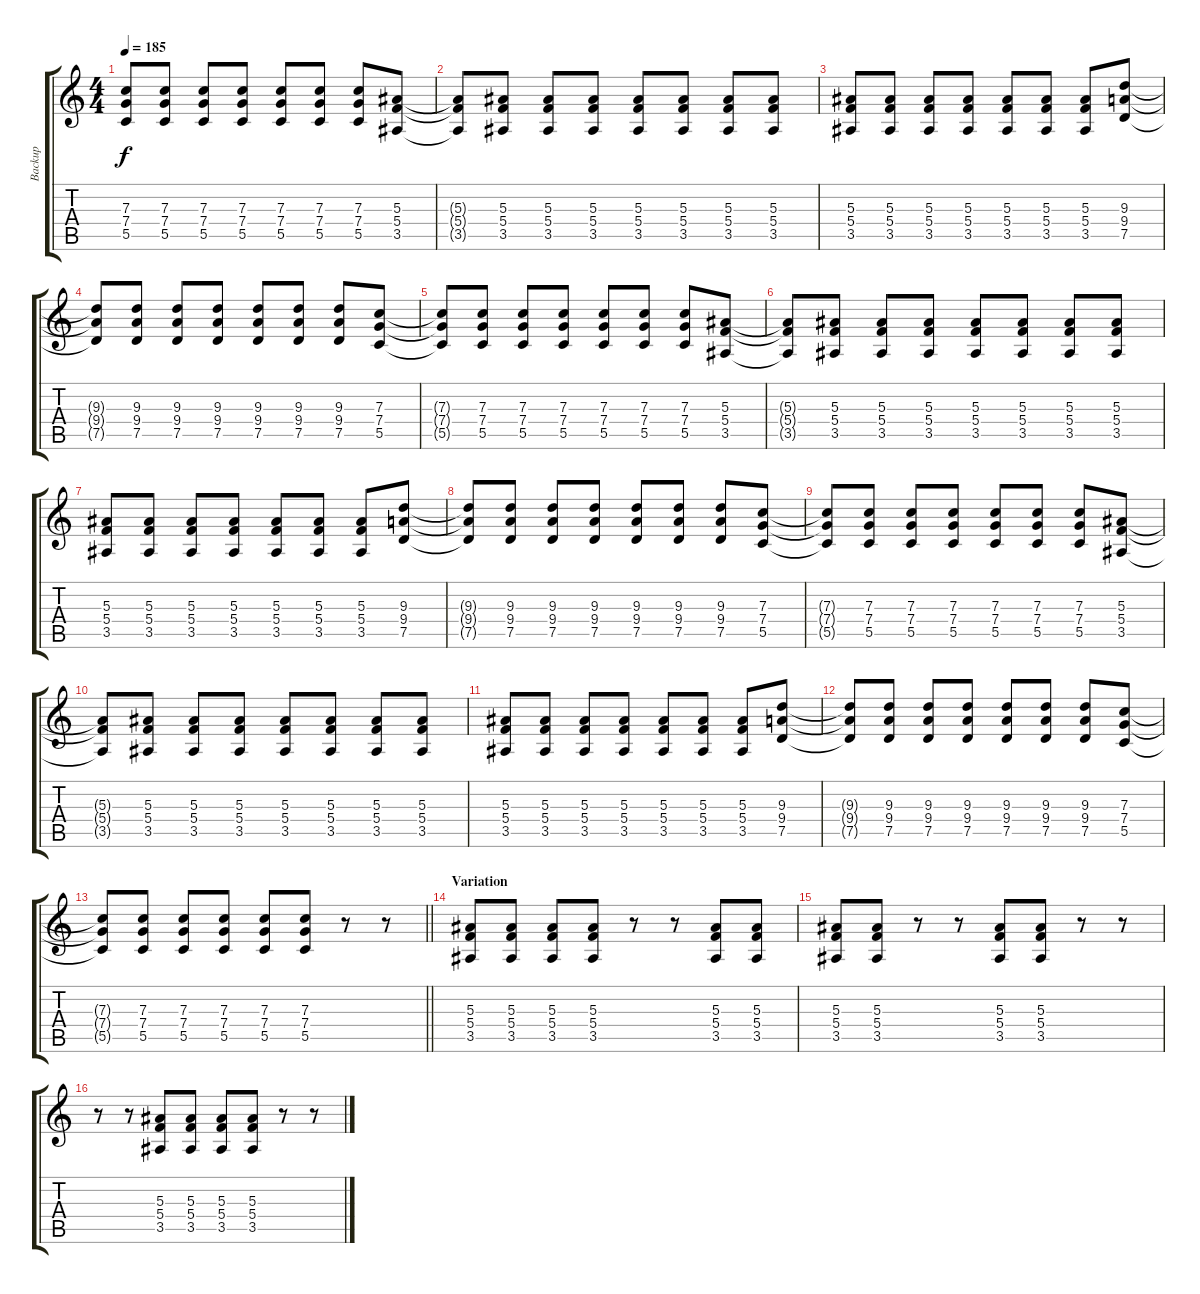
\track ("Backup" "Backup") {instrument distortionguitar}
\staff {score tabs}
\tuning (D4 A3 F3 C3 G2 C2) {hide}
\ts (4 4)
\tempo 185
\clef g2
\ks c
(7.3{t} 7.4{t} 5.5{t}).8{dy f} (7.3 7.4 5.5).8 (7.3 7.4 5.5).8 (7.3 7.4 5.5).8 (7.3 7.4 5.5).8 (7.3 7.4 5.5).8 (7.3 7.4 5.5).8 (5.3 5.4 3.5).8 |
(5.3{t} 5.4{t} 3.5{t}).8 (5.3 5.4 3.5).8 (5.3 5.4 3.5).8 (5.3 5.4 3.5).8 (5.3 5.4 3.5).8 (5.3 5.4 3.5).8 (5.3 5.4 3.5).8 (5.3 5.4 3.5).8 |
(5.3 5.4 3.5).8 (5.3 5.4 3.5).8 (5.3 5.4 3.5).8 (5.3 5.4 3.5).8 (5.3 5.4 3.5).8 (5.3 5.4 3.5).8 (5.3 5.4 3.5).8 (9.3 9.4 7.5).8 |
(9.3{t} 9.4{t} 7.5{t}).8 (9.3 9.4 7.5).8 (9.3 9.4 7.5).8 (9.3 9.4 7.5).8 (9.3 9.4 7.5).8 (9.3 9.4 7.5).8 (9.3 9.4 7.5).8 (7.3 7.4 5.5).8 |
(7.3{t} 7.4{t} 5.5{t}).8 (7.3 7.4 5.5).8 (7.3 7.4 5.5).8 (7.3 7.4 5.5).8 (7.3 7.4 5.5).8 (7.3 7.4 5.5).8 (7.3 7.4 5.5).8 (5.3 5.4 3.5).8 |
(5.3{t} 5.4{t} 3.5{t}).8 (5.3 5.4 3.5).8 (5.3 5.4 3.5).8 (5.3 5.4 3.5).8 (5.3 5.4 3.5).8 (5.3 5.4 3.5).8 (5.3 5.4 3.5).8 (5.3 5.4 3.5).8 |
(5.3 5.4 3.5).8 (5.3 5.4 3.5).8 (5.3 5.4 3.5).8 (5.3 5.4 3.5).8 (5.3 5.4 3.5).8 (5.3 5.4 3.5).8 (5.3 5.4 3.5).8 (9.3 9.4 7.5).8 |
(9.3{t} 9.4{t} 7.5{t}).8 (9.3 9.4 7.5).8 (9.3 9.4 7.5).8 (9.3 9.4 7.5).8 (9.3 9.4 7.5).8 (9.3 9.4 7.5).8 (9.3 9.4 7.5).8 (7.3 7.4 5.5).8 |
(7.3{t} 7.4{t} 5.5{t}).8 (7.3 7.4 5.5).8 (7.3 7.4 5.5).8 (7.3 7.4 5.5).8 (7.3 7.4 5.5).8 (7.3 7.4 5.5).8 (7.3 7.4 5.5).8 (5.3 5.4 3.5).8 |
(5.3{t} 5.4{t} 3.5{t}).8 (5.3 5.4 3.5).8 (5.3 5.4 3.5).8 (5.3 5.4 3.5).8 (5.3 5.4 3.5).8 (5.3 5.4 3.5).8 (5.3 5.4 3.5).8 (5.3 5.4 3.5).8 |
(5.3 5.4 3.5).8 (5.3 5.4 3.5).8 (5.3 5.4 3.5).8 (5.3 5.4 3.5).8 (5.3 5.4 3.5).8 (5.3 5.4 3.5).8 (5.3 5.4 3.5).8 (9.3 9.4 7.5).8 |
(9.3{t} 9.4{t} 7.5{t}).8 (9.3 9.4 7.5).8 (9.3 9.4 7.5).8 (9.3 9.4 7.5).8 (9.3 9.4 7.5).8 (9.3 9.4 7.5).8 (9.3 9.4 7.5).8 (7.3 7.4 5.5).8 |
\barLineRight lightlight
(7.3{t} 7.4{t} 5.5{t}).8 (7.3 7.4 5.5).8 (7.3 7.4 5.5).8 (7.3 7.4 5.5).8 (7.3 7.4 5.5).8 (7.3 7.4 5.5).8 r.8 r.8 |
\section ("" "Variation")
(5.3 5.4 3.5).8 (5.3 5.4 3.5).8 (5.3 5.4 3.5).8 (5.3 5.4 3.5).8 r.8 r.8 (5.3 5.4 3.5).8 (5.3 5.4 3.5).8 |
(5.3 5.4 3.5).8 (5.3 5.4 3.5).8 r.8 r.8 (5.3 5.4 3.5).8 (5.3 5.4 3.5).8 r.8 r.8 |
r.8 r.8 (5.3 5.4 3.5).8 (5.3 5.4 3.5).8 (5.3 5.4 3.5).8 (5.3 5.4 3.5).8 r.8 r.8
